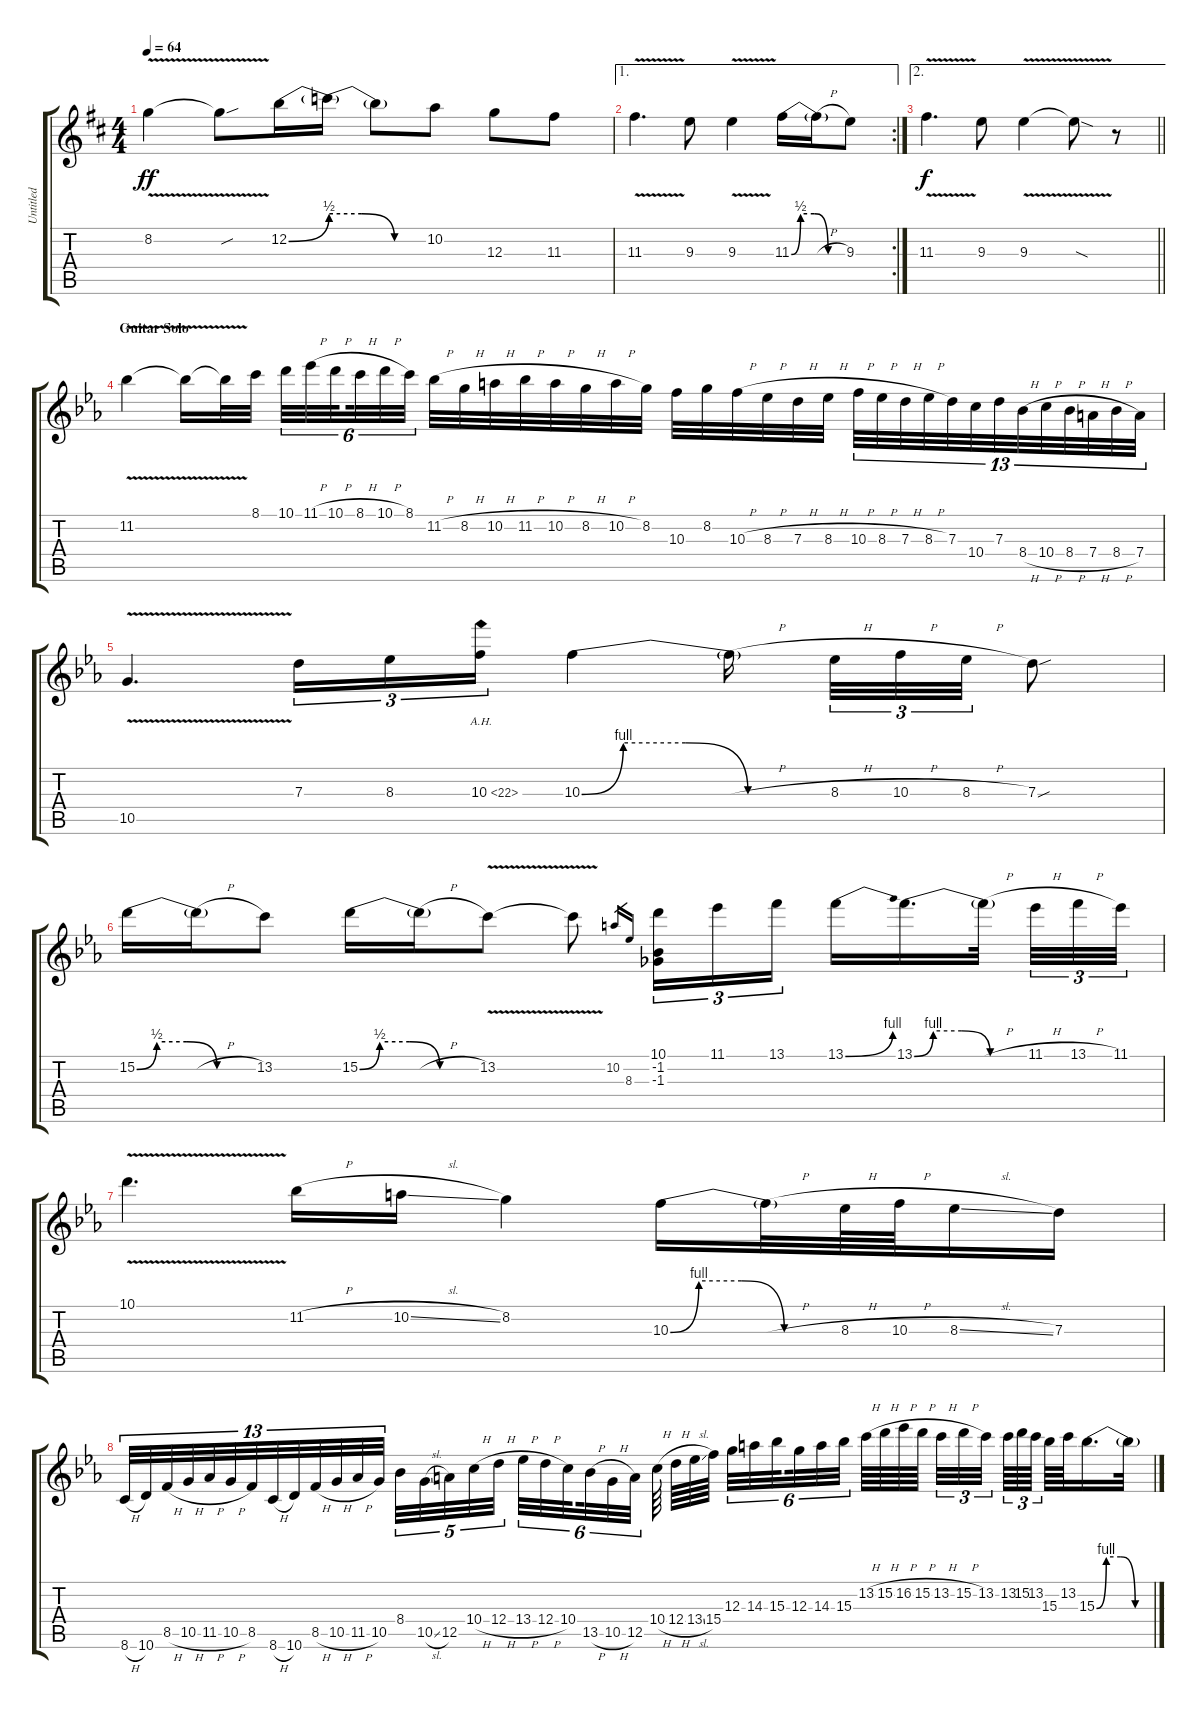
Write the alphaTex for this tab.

\track ("Untitled" "Untitled") {instrument distortionguitar}
\staff {score tabs}
\tuning (E4 B3 G3 D3 A2 E2) {hide}
\ts (4 4)
\tempo 64
\clef g2
\ks d
8.2{v}.4{dy ff} 8.2{sou t}.8 12.2{be (bend 0 0 60 2)}.16 12.2{be (custom 0 2 20 2 40 0 60 0) t}.16 12.2{t}.8 10.2.8 12.3.8 11.3.8 |
\ae 1
\rc 2
11.3{v}.4{d} 9.3.8 9.3{v}.4 11.3{be (custom 0 0 10 2 25 2 40 0 60 0)}.16 11.3{h t}.16 9.3.8 |
\ae 2
\barLineRight lightlight
11.3{v}.4{d dy f} 9.3.8 9.3{v}.4 9.3{sod t}.8 r.8 |
\section ("" "Guitar Solo")
\ks eb
11.2{v}.4 11.2{v t}.16 11.2{t}.32 8.1.32{beam splitsecondary} 10.1.32{tu (6 4)} 11.1{h}.32{tu (6 4)} 10.1{h}.32{tu (6 4) beam splitsecondary} 8.1{h}.32{tu (6 4)} 10.1{h}.32{tu (6 4)} 8.1.32{tu (6 4)} 11.2{h}.32 8.2{h}.32 10.2{h}.32 11.2{h}.32 10.2{h}.32 8.2{h}.32 10.2{h}.32 8.2.32 10.3.32 8.2.32 10.3{h}.32 8.3{h}.32 7.3{h}.32 8.3{h}.32{beam splitsecondary} 10.3{h}.32{tu (13 8)} 8.3{h}.32{tu (13 8)} 7.3{h}.32{tu (13 8)} 8.3{h}.32{tu (13 8)} 7.3.32{tu (13 8)} 10.4.32{tu (13 8)} 7.3.32{tu (13 8)} 8.4{h}.32{tu (13 8)} 10.4{h}.32{tu (13 8)} 8.4{h}.32{tu (13 8)} 7.4{h}.32{tu (13 8)} 8.4{h}.32{tu (13 8)} 7.4.32{tu (13 8)} |
10.5{v}.4{d} 7.3.16{tu (3 2)} 8.3.16{tu (3 2)} 10.3{ah 12}.16{tu (3 2)} 10.3{be (custom 0 0 10 4 25 4 40 0 60 0)}.4 10.3{h t}.16{beam splitsecondary} 8.3{h}.32{tu (3 2)} 10.3{h}.32{tu (3 2)} 8.3{h}.32{tu (3 2)} 7.3{sou}.8 |
15.2{be (custom 0 0 10 2 25 2 40 0 60 0)}.16 15.2{h t}.16 13.2.8 15.2{be (custom 0 0 10 2 25 2 40 0 60 0)}.16 15.2{h t}.16 13.2{v}.8 13.2{v t}.8 10.2.16{gr} 8.3.16{gr} (10.1 -1.2 -1.3).16{tu (3 2)} 11.1.16{tu (3 2)} 13.1.16{tu (3 2)} 13.1{be (bend 0 0 60 4)}.16 13.1{be (custom 0 0 10 4 25 4 40 0 60 0)}.16{d} 13.1{h t}.32{beam splitsecondary} 11.1{h}.32{tu (3 2)} 13.1{h}.32{tu (3 2)} 11.1.32{tu (3 2)} |
10.1{v}.4{d} 11.2{h}.16 10.2{sl}.16 8.2.4 10.3{be (custom 0 0 10 4 25 4 40 0 60 0)}.16 10.3{h t}.32 8.3{h}.64 10.3{h}.64 8.3{sl}.16 7.3.16 |
8.6{h}.32{tu (13 8)} 10.6.32{tu (13 8)} 8.5{h}.32{tu (13 8)} 10.5{h}.32{tu (13 8)} 11.5{h}.32{tu (13 8)} 10.5{h}.32{tu (13 8)} 8.5.32{tu (13 8)} 8.6{h}.32{tu (13 8)} 10.6.32{tu (13 8)} 8.5{h}.32{tu (13 8)} 10.5{h}.32{tu (13 8)} 11.5{h}.32{tu (13 8)} 10.5.32{tu (13 8)} 8.4.32{tu (5 4)} 10.5{sl}.32{tu (5 4)} 12.5.32{tu (5 4)} 10.4{h}.32{tu (5 4)} 12.4{h}.32{tu (5 4) beam splitsecondary} 13.4{h}.32{tu (6 4)} 12.4{h}.32{tu (6 4)} 10.4.32{tu (6 4) beam splitsecondary} 13.5{h}.32{tu (6 4)} 10.5{h}.32{tu (6 4)} 12.5.32{tu (6 4)} 10.4{h}.64 12.4{h}.64 13.4{sl}.64 15.4.64{beam splitsecondary} 12.3.32{tu (6 4)} 14.3.32{tu (6 4)} 15.3.32{tu (6 4) beam splitsecondary} 12.3.32{tu (6 4)} 14.3.32{tu (6 4)} 15.3.32{tu (6 4) beam splitsecondary} 13.2{h}.64 15.2{h}.64 16.2{h}.64 15.2{h}.64 13.2{h}.32{tu (3 2)} 15.2{h}.32{tu (3 2)} 13.2.32{tu (3 2) beam splitsecondary} 13.2.64{tu (3 2)} 15.2.64{tu (3 2)} 13.2.64{tu (3 2) beam splitsecondary} 15.3.64 13.2.64 15.3{be (custom 0 0 10 4 25 4 40 0 60 0)}.16{d} 15.3{t}.32
